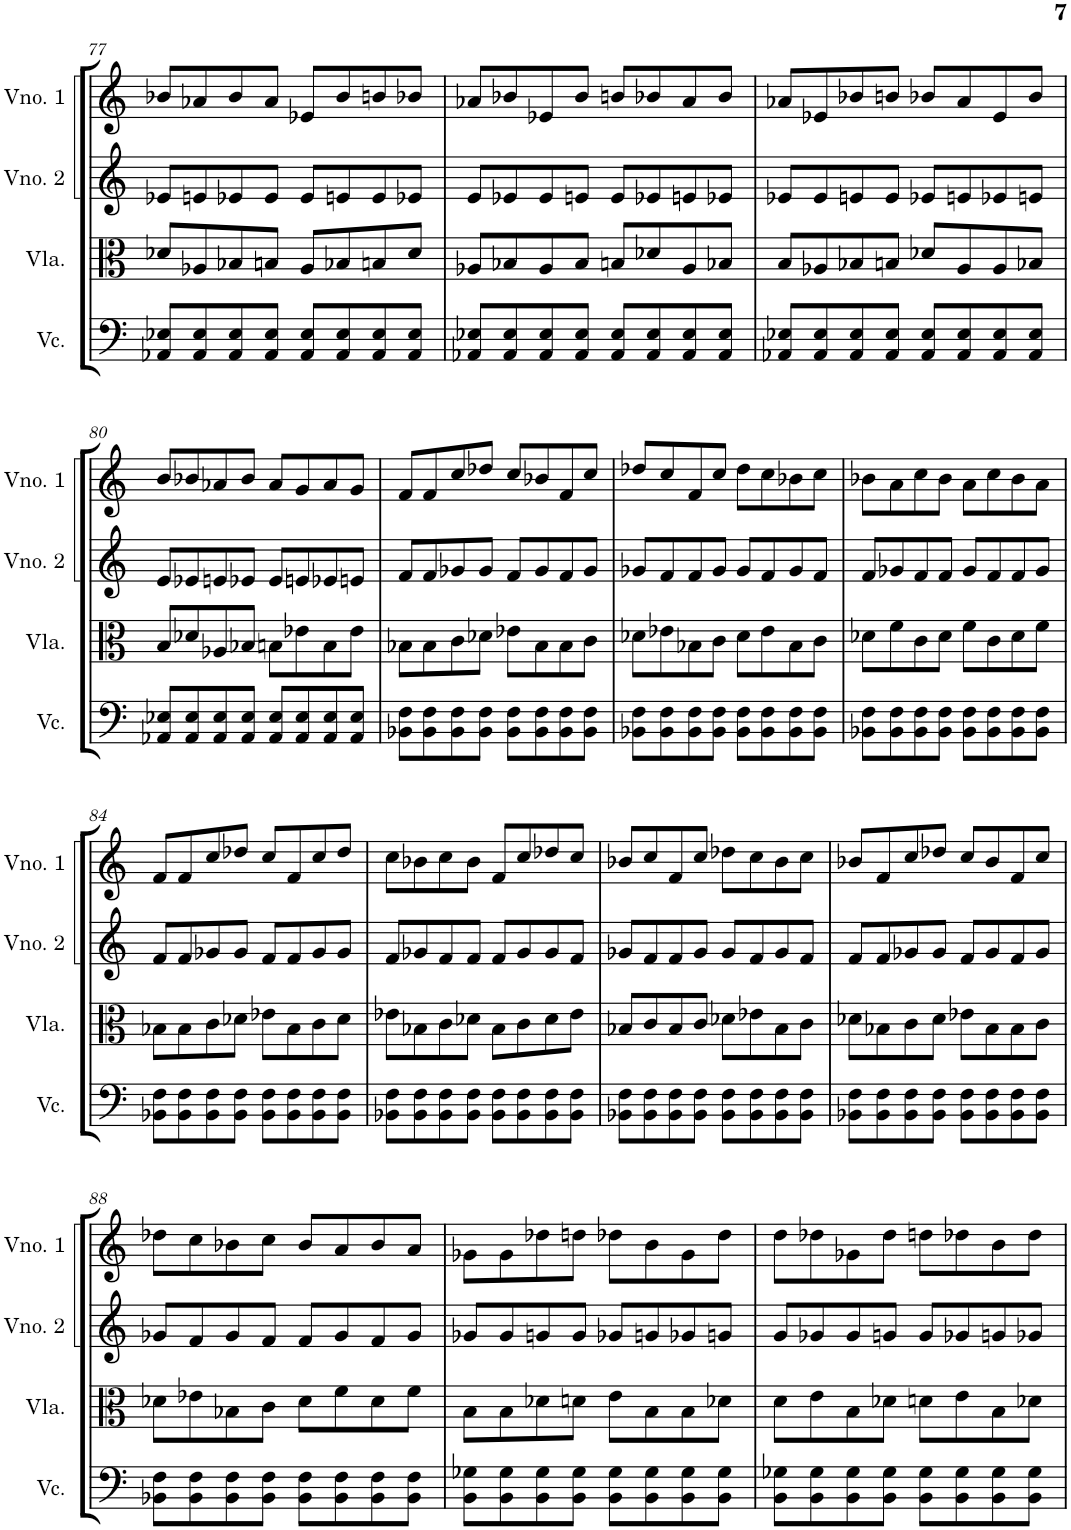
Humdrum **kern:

**kern	**kern	**kern	**kern
*part4	*part3	*part2	*part1
*staff4	*staff3	*staff2	*staff1
*I"Violoncelo	*I"Viola	*I"Violino 2	*I"Violino 1
*I'Vc.	*I'Vla.	*I'Vno. 2	*I'Vno. 1
!!LO:PB:g=z
*clefF4	*clefC3	*clefG2	*clefG2
*k[]	*k[]	*k[]	*k[]
*M4/4	*M4/4	*M4/4	*M4/4
=77	=77	=77	=77
8AA-X/ 8E-X/L	8d-X/L	8e-X/L	8b-X/L
8AA-/ 8E-/	8A-X/	8en/	8a-X/
8AA-/ 8E-/	8B-X/	8e-X/	8b-/
8AA-/ 8E-/J	8Bn/J	8e-/J	8a-/J
8AA-/ 8E-/L	8A-/L	8e-/L	8e-X/L
8AA-/ 8E-/	8B-X/	8en/	8b-/
8AA-/ 8E-/	8Bn/	8e/	8bn/
8AA-/ 8E-/J	8d-/J	8e-X/J	8b-X/J
=78	=78	=78	=78
8AA-X/ 8E-X/L	8A-X/L	8e/L	8a-X/L
8AA-/ 8E-/	8B-X/	8e-X/	8b-X/
8AA-/ 8E-/	8A-/	8e-/	8e-X/
8AA-/ 8E-/J	8B-/J	8en/J	8b-/J
8AA-/ 8E-/L	8Bn/L	8e/L	8bn/L
8AA-/ 8E-/	8d-X/	8e-X/	8b-X/
8AA-/ 8E-/	8A-/	8en/	8a-/
8AA-/ 8E-/J	8B-X/J	8e-X/J	8b-/J
=79	=79	=79	=79
8AA-X/ 8E-X/L	8B/L	8e-X/L	8a-X/L
8AA-/ 8E-/	8A-X/	8e-/	8e-X/
8AA-/ 8E-/	8B-X/	8en/	8b-X/
8AA-/ 8E-/J	8Bn/J	8e/J	8bn/J
8AA-/ 8E-/L	8d-X/L	8e-X/L	8b-X/L
8AA-/ 8E-/	8A-/	8en/	8a-/
8AA-/ 8E-/	8A-/	8e-X/	8e-/
8AA-/ 8E-/J	8B-X/J	8en/J	8b-/J
!!LO:LB:g=z
=80	=80	=80	=80
8AA-X/ 8E-X/L	8B/L	8e/L	8b/L
8AA-/ 8E-/	8d-X/	8e-X/	8b-X/
8AA-/ 8E-/	8A-X/	8en/	8a-X/
8AA-/ 8E-/J	8B-X/J	8e-X/J	8b-/J
8AA-/ 8E-/L	8Bn\L	8e-/L	8a-/L
8AA-/ 8E-/	8e-X\	8en/	8g/
8AA-/ 8E-/	8B\	8e-X/	8a-/
8AA-/ 8E-/J	8e-\J	8en/J	8g/J
=81	=81	=81	=81
8BB-X\ 8F\L	8B-X\L	8f/L	8f/L
8BB-\ 8F\	8B-\	8f/	8f/
8BB-\ 8F\	8c\	8g-X/	8cc/
8BB-\ 8F\J	8d-X\J	8g-/J	8dd-X/J
8BB-\ 8F\L	8e-X\L	8f/L	8cc/L
8BB-\ 8F\	8B-\	8g-/	8b-X/
8BB-\ 8F\	8B-\	8f/	8f/
8BB-\ 8F\J	8c\J	8g-/J	8cc/J
=82	=82	=82	=82
8BB-X\ 8F\L	8d-X\L	8g-X/L	8dd-X/L
8BB-\ 8F\	8e-X\	8f/	8cc/
8BB-\ 8F\	8B-X\	8f/	8f/
8BB-\ 8F\J	8c\J	8g-/J	8cc/J
8BB-\ 8F\L	8d-\L	8g-/L	8dd-\L
8BB-\ 8F\	8e-\	8f/	8cc\
8BB-\ 8F\	8B-\	8g-/	8b-X\
8BB-\ 8F\J	8c\J	8f/J	8cc\J
=83	=83	=83	=83
8BB-X\ 8F\L	8d-X\L	8f/L	8b-X\L
8BB-\ 8F\	8f\	8g-X/	8a\
8BB-\ 8F\	8c\	8f/	8cc\
8BB-\ 8F\J	8d-\J	8f/J	8b-\J
8BB-\ 8F\L	8f\L	8g-/L	8a\L
8BB-\ 8F\	8c\	8f/	8cc\
8BB-\ 8F\	8d-\	8f/	8b-\
8BB-\ 8F\J	8f\J	8g-/J	8a\J
!!LO:LB:g=z
=84	=84	=84	=84
8BB-X\ 8F\L	8B-X\L	8f/L	8f/L
8BB-\ 8F\	8B-\	8f/	8f/
8BB-\ 8F\	8c\	8g-X/	8cc/
8BB-\ 8F\J	8d-X\J	8g-/J	8dd-X/J
8BB-\ 8F\L	8e-X\L	8f/L	8cc/L
8BB-\ 8F\	8B-\	8f/	8f/
8BB-\ 8F\	8c\	8g-/	8cc/
8BB-\ 8F\J	8d-\J	8g-/J	8dd-/J
=85	=85	=85	=85
8BB-X\ 8F\L	8e-X\L	8f/L	8cc\L
8BB-\ 8F\	8B-X\	8g-X/	8b-X\
8BB-\ 8F\	8c\	8f/	8cc\
8BB-\ 8F\J	8d-X\J	8f/J	8b-\J
8BB-\ 8F\L	8B-\L	8f/L	8f/L
8BB-\ 8F\	8c\	8g-/	8cc/
8BB-\ 8F\	8d-\	8g-/	8dd-X/
8BB-\ 8F\J	8e-\J	8f/J	8cc/J
=86	=86	=86	=86
8BB-X\ 8F\L	8B-X/L	8g-X/L	8b-X/L
8BB-\ 8F\	8c/	8f/	8cc/
8BB-\ 8F\	8B-/	8f/	8f/
8BB-\ 8F\J	8c/J	8g-/J	8cc/J
8BB-\ 8F\L	8d-X\L	8g-/L	8dd-X\L
8BB-\ 8F\	8e-X\	8f/	8cc\
8BB-\ 8F\	8B-\	8g-/	8b-\
8BB-\ 8F\J	8c\J	8f/J	8cc\J
=87	=87	=87	=87
8BB-X\ 8F\L	8d-X\L	8f/L	8b-X/L
8BB-\ 8F\	8B-X\	8f/	8f/
8BB-\ 8F\	8c\	8g-X/	8cc/
8BB-\ 8F\J	8d-\J	8g-/J	8dd-X/J
8BB-\ 8F\L	8e-X\L	8f/L	8cc/L
8BB-\ 8F\	8B-\	8g-/	8b-/
8BB-\ 8F\	8B-\	8f/	8f/
8BB-\ 8F\J	8c\J	8g-/J	8cc/J
!!LO:LB:g=z
=88	=88	=88	=88
8BB-X\ 8F\L	8d-X\L	8g-X/L	8dd-X\L
8BB-\ 8F\	8e-X\	8f/	8cc\
8BB-\ 8F\	8B-X\	8g-/	8b-X\
8BB-\ 8F\J	8c\J	8f/J	8cc\J
8BB-\ 8F\L	8d-\L	8f/L	8b-/L
8BB-\ 8F\	8f\	8g-/	8a/
8BB-\ 8F\	8d-\	8f/	8b-/
8BB-\ 8F\J	8f\J	8g-/J	8a/J
=89	=89	=89	=89
8BB\ 8G-X\L	8B\L	8g-X/L	8g-X\L
8BB\ 8G-\	8B\	8g-/	8g-\
8BB\ 8G-\	8d-X\	8gn/	8dd-X\
8BB\ 8G-\J	8dn\J	8g/J	8ddn\J
8BB\ 8G-\L	8e\L	8g-X/L	8dd-X\L
8BB\ 8G-\	8B\	8gn/	8b\
8BB\ 8G-\	8B\	8g-X/	8g-\
8BB\ 8G-\J	8d-X\J	8gn/J	8dd-\J
=90	=90	=90	=90
8BB\ 8G-X\L	8d\L	8g/L	8dd\L
8BB\ 8G-\	8e\	8g-X/	8dd-X\
8BB\ 8G-\	8B\	8g-/	8g-X\
8BB\ 8G-\J	8d-X\J	8gn/J	8dd-\J
8BB\ 8G-\L	8dn\L	8g/L	8ddn\L
8BB\ 8G-\	8e\	8g-X/	8dd-X\
8BB\ 8G-\	8B\	8gn/	8b\
8BB\ 8G-\J	8d-X\J	8g-X/J	8dd-\J
=	=	=	=
*-	*-	*-	*-
